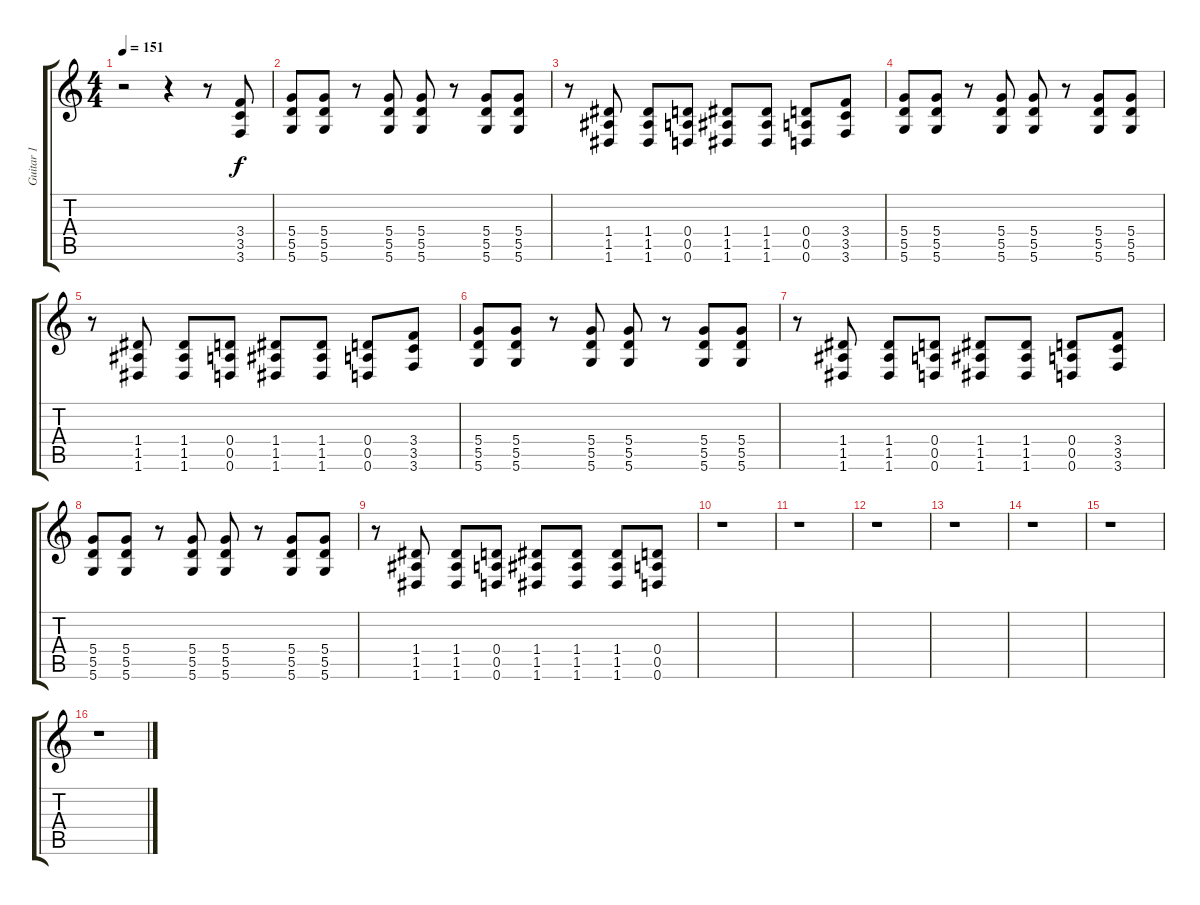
\track ("Guitar 1" "Guitar 1") {instrument distortionguitar}
\staff {score tabs}
\tuning (E4 B3 G3 D3 A2 D2) {hide}
\ts (4 4)
\tempo 151
\clef g2
\ks c
r.2{dy f instrument distortionguitar} r.4 r.8 (3.4 3.5 3.6).8 |
(5.4 5.5 5.6).8 (5.4 5.5 5.6).8 r.8 (5.4 5.5 5.6).8 (5.4 5.5 5.6).8 r.8 (5.4 5.5 5.6).8 (5.4 5.5 5.6).8 |
r.8 (1.4 1.5 1.6).8 (1.4 1.5 1.6).8 (0.4 0.5 0.6).8 (1.4 1.5 1.6).8 (1.4 1.5 1.6).8 (0.4 0.5 0.6).8 (3.4 3.5 3.6).8 |
(5.4 5.5 5.6).8 (5.4 5.5 5.6).8 r.8 (5.4 5.5 5.6).8 (5.4 5.5 5.6).8 r.8 (5.4 5.5 5.6).8 (5.4 5.5 5.6).8 |
r.8 (1.4 1.5 1.6).8 (1.4 1.5 1.6).8 (0.4 0.5 0.6).8 (1.4 1.5 1.6).8 (1.4 1.5 1.6).8 (0.4 0.5 0.6).8 (3.4 3.5 3.6).8 |
(5.4 5.5 5.6).8 (5.4 5.5 5.6).8 r.8 (5.4 5.5 5.6).8 (5.4 5.5 5.6).8 r.8 (5.4 5.5 5.6).8 (5.4 5.5 5.6).8 |
r.8 (1.4 1.5 1.6).8 (1.4 1.5 1.6).8 (0.4 0.5 0.6).8 (1.4 1.5 1.6).8 (1.4 1.5 1.6).8 (0.4 0.5 0.6).8 (3.4 3.5 3.6).8 |
(5.4 5.5 5.6).8 (5.4 5.5 5.6).8 r.8 (5.4 5.5 5.6).8 (5.4 5.5 5.6).8 r.8 (5.4 5.5 5.6).8 (5.4 5.5 5.6).8 |
r.8 (1.4 1.5 1.6).8 (1.4 1.5 1.6).8 (0.4 0.5 0.6).8 (1.4 1.5 1.6).8 (1.4 1.5 1.6).8 (1.4 1.5 1.6).8 (0.4 0.5 0.6).8 |
r.1 |
r.1 |
r.1 |
r.1 |
r.1 |
r.1 |
r.1
